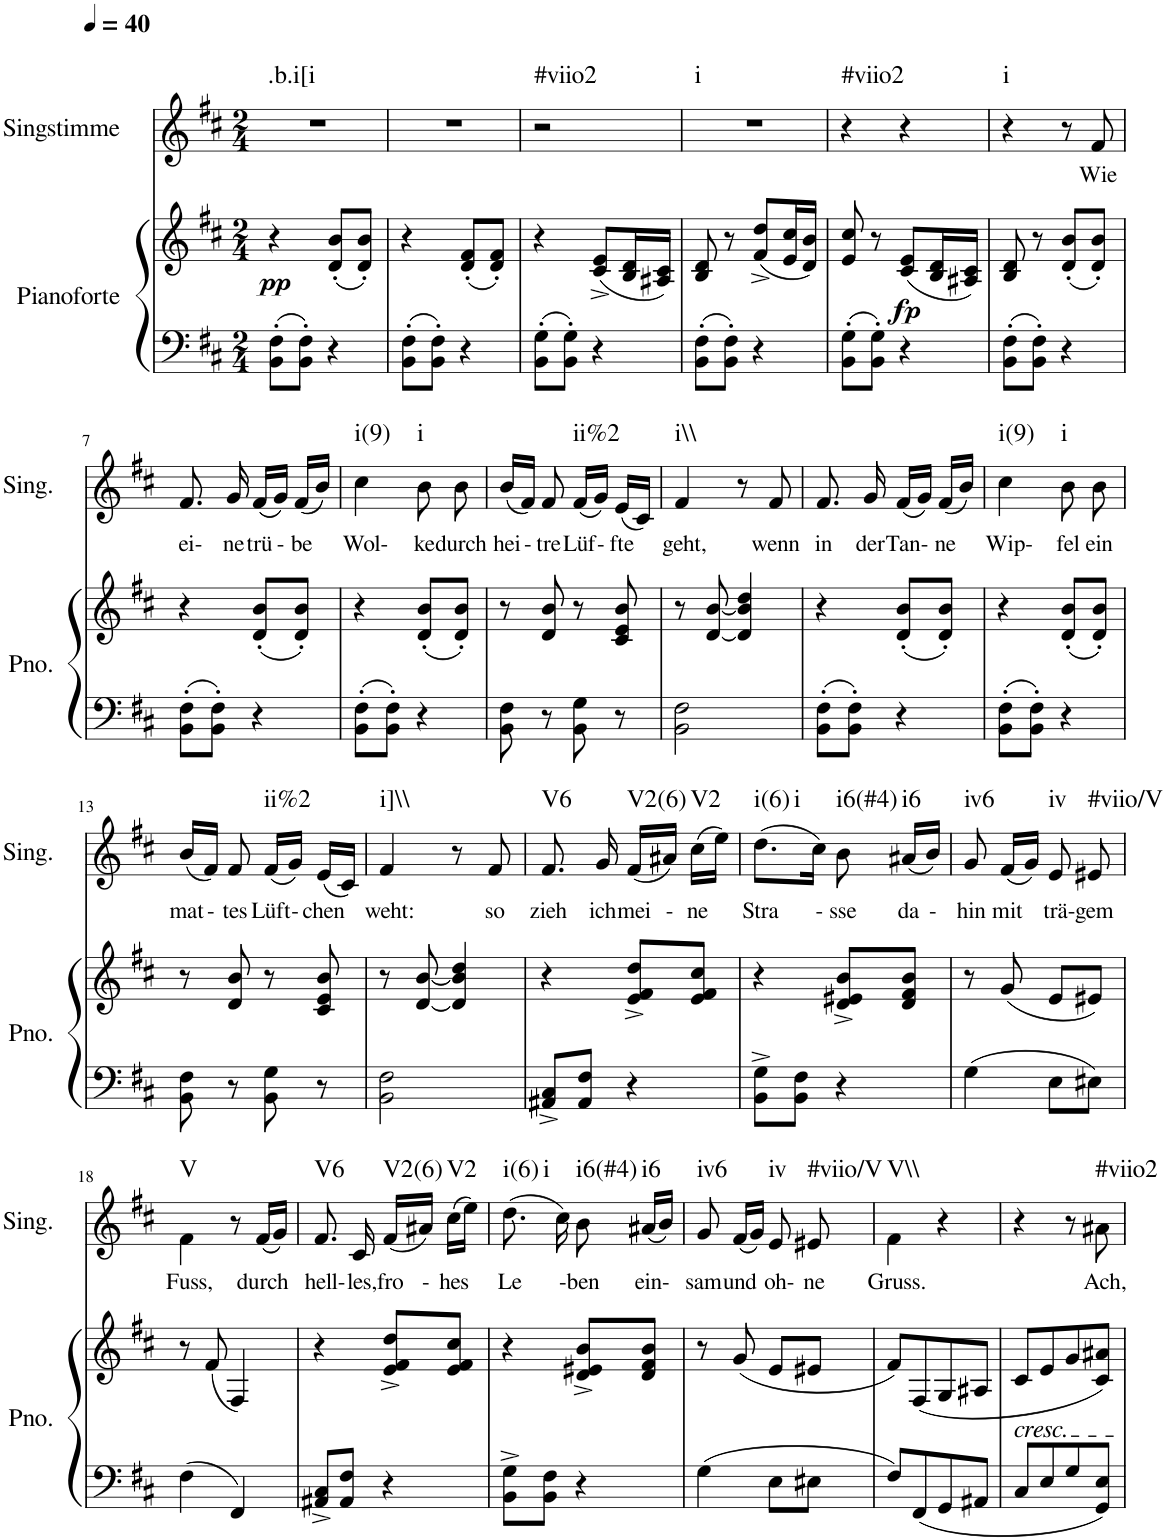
**kern	**kern	**dynam	**kern	**text	**harte
*part2	*part2	*part2	*part1	*part1	*part1
*staff3	*staff2	*staff2/3	*staff1	*staff1	*
*I"Pianoforte	*	*	*I"Singstimme	*	*
*I'Pno.	*	*	*I'Sing.	*	*
*clefF4	*clefG2	*	*clefG2	*	*
*k[f#c#]	*k[f#c#]	*	*k[f#c#]	*	*
*M2/4	*M2/4	*	*M2/4	*	*
*MM40	*MM40	*	*MM40	*	*
=1	=1	=1	=1	=1	=1
!	!	!LO:DY:b	!	!	!LO:H:kt=.b.i[i
8BB\' 8F#\'L	4r	pp	2r	.	N
8BB\' 8F#\'J	.	.	.	.	.
4r	(8d/' 8b/'L	.	.	.	.
.	8d/' 8b/'J)	.	.	.	.
=2	=2	=2	=2	=2	=2
8BB\' 8F#\'L	4r	.	2r	.	.
8BB\' 8F#\'J	.	.	.	.	.
4r	(8d/' 8f#/'L	.	.	.	.
.	8d/' 8f#/'J)	.	.	.	.
=3	=3	=3	=3	=3	=3
!	!	!	!	!	!LO:H:kt=#viio2
8BB\' 8G\'L	4r	.	2r	.	N
8BB\' 8G\'J	.	.	.	.	.
4r	(8c#/^ 8e/^L	.	.	.	.
.	16B/ 16d/L	.	.	.	.
.	16A#X/ 16c#/JJ)	.	.	.	.
=4	=4	=4	=4	=4	=4
!	!	!	!	!	!LO:H:kt=i
8BB\' 8F#\'L	8B/ 8d/	.	2r	.	N
8BB\' 8F#\'J	8r	.	.	.	.
4r	(8f#/^ 8dd/^L	.	.	.	.
.	16e/ 16cc#/L	.	.	.	.
.	16d/ 16b/JJ)	.	.	.	.
=5	=5	=5	=5	=5	=5
!	!	!	!	!	!LO:H:kt=#viio2
8BB\' 8G\'L	8e/ 8cc#/	.	4r	.	N
8BB\' 8G\'J	8r	.	.	.	.
!	!	!LO:DY:b	!	!	!
4r	(8c#/ 8e/L	fp	4r	.	.
.	16B/ 16d/L	.	.	.	.
.	16A#X/ 16c#/JJ)	.	.	.	.
=6	=6	=6	=6	=6	=6
!	!	!	!	!	!LO:H:kt=i
8BB\' 8F#\'L	8B/ 8d/	.	4r	.	N
8BB\' 8F#\'J	8r	.	.	.	.
4r	(8d/' 8b/'L	.	8r	.	.
!	!	!	!	!LO:LY:b	!
.	8d/' 8b/'J)	.	8f#/	Wie	.
!!LO:LB:g=z
=7	=7	=7	=7	=7	=7
!	!	!	!	!LO:LY:b	!
8BB\' 8F#\'L	4r	.	8.f#/	ei-	.
8BB\' 8F#\'J	.	.	.	.	.
!	!	!	!	!LO:LY:b	!
.	.	.	16g/	ne	.
!	!	!	!	!LO:LY:b	!
4r	(8d/' 8b/'L	.	(16f#/LL	trü	.
!	!	!	!	!LO:LY:b	!
.	.	.	16g/JJ)	-	.
!	!	!	!	!LO:LY:b	!
.	8d/' 8b/'J)	.	(16f#/LL	be	.
.	.	.	16b/JJ)	.	.
=8	=8	=8	=8	=8	=8
!	!	!	!	!LO:LY:b	!LO:H:kt=i(9)
8BB\' 8F#\'L	4r	.	4cc#\	Wol-	N
8BB\' 8F#\'J	.	.	.	.	.
!	!	!	!	!LO:LY:b	!LO:H:kt=i
4r	(8d/' 8b/'L	.	8b\	ke	N
!	!	!	!	!LO:LY:b	!
.	8d/' 8b/'J)	.	8b\	durch	.
=9	=9	=9	=9	=9	=9
!	!	!	!	!LO:LY:b	!
8BB\ 8F#\	8r	.	(16b/LL	hei	.
!	!	!	!	!LO:LY:b	!
.	.	.	16f#/JJ)	-	.
!	!	!	!	!LO:LY:b	!
8r	8d/ 8b/	.	8f#/	tre	.
!	!	!	!	!LO:LY:b	!LO:H:kt=ii%2
8BB\ 8G\	8r	.	(16f#/LL	Lüf	N
!	!	!	!	!LO:LY:b	!
.	.	.	16g/JJ)	-	.
!	!	!	!	!LO:LY:b	!
8r	8c#/ 8e/ 8b/	.	(16e/LL	fte	.
.	.	.	16c#/JJ)	.	.
=10	=10	=10	=10	=10	=10
!	!	!	!	!LO:LY:b	!LO:H:kt=i\\
2BB\ 2F#\	8r	.	4f#/	geht,	N
.	[8d/ [<8b/	.	.	.	.
.	4d/] 4b/] 4dd/	.	8r	.	.
!	!	!	!	!LO:LY:b	!
.	.	.	8f#/	wenn	.
=11	=11	=11	=11	=11	=11
!	!	!	!	!LO:LY:b	!
8BB\' 8F#\'L	4r	.	8.f#/	in	.
8BB\' 8F#\'J	.	.	.	.	.
!	!	!	!	!LO:LY:b	!
.	.	.	16g/	der	.
!	!	!	!	!LO:LY:b	!
4r	(8d/' 8b/'L	.	(16f#/LL	Tan	.
!	!	!	!	!LO:LY:b	!
.	.	.	16g/JJ)	-	.
!	!	!	!	!LO:LY:b	!
.	8d/' 8b/'J)	.	(16f#/LL	ne	.
.	.	.	16b/JJ)	.	.
=12	=12	=12	=12	=12	=12
!	!	!	!	!LO:LY:b	!LO:H:kt=i(9)
8BB\' 8F#\'L	4r	.	4cc#\	Wip-	N
8BB\' 8F#\'J	.	.	.	.	.
!	!	!	!	!LO:LY:b	!LO:H:kt=i
4r	(8d/' 8b/'L	.	8b\	fel	N
!	!	!	!	!LO:LY:b	!
.	8d/' 8b/'J)	.	8b\	ein	.
!!LO:LB:g=z
=13	=13	=13	=13	=13	=13
!	!	!	!	!LO:LY:b	!
8BB\ 8F#\	8r	.	(16b/LL	mat	.
!	!	!	!	!LO:LY:b	!
.	.	.	16f#/JJ)	-	.
!	!	!	!	!LO:LY:b	!
8r	8d/ 8b/	.	8f#/	tes	.
!	!	!	!	!LO:LY:b	!LO:H:kt=ii%2
8BB\ 8G\	8r	.	(16f#/LL	Lüft	N
!	!	!	!	!LO:LY:b	!
.	.	.	16g/JJ)	-	.
!	!	!	!	!LO:LY:b	!
8r	8c#/ 8e/ 8b/	.	(16e/LL	chen	.
.	.	.	16c#/JJ)	.	.
=14	=14	=14	=14	=14	=14
!	!	!	!	!LO:LY:b	!LO:H:kt=i]\\
2BB\ 2F#\	8r	.	4f#/	weht:	N
.	[8d/ [<8b/	.	.	.	.
.	4d/] 4b/] 4dd/	.	8r	.	.
!	!	!	!	!LO:LY:b	!
.	.	.	8f#/	so	.
=15	=15	=15	=15	=15	=15
!	!	!	!	!LO:LY:b	!LO:H:kt=V6
8AA#X/^ 8C#/^L	4r	.	8.f#/	zieh	N
8AA#/ 8F#/J	.	.	.	.	.
!	!	!	!	!LO:LY:b	!
.	.	.	16g/	ich	.
!	!	!	!	!LO:LY:b	!LO:H:kt=V2(6)
4r	8e/^ 8f#/^ 8dd/^L	.	(16f#/LL	mei	N
!	!	!	!	!LO:LY:b	!
.	.	.	16a#X/JJ)	-	.
!	!	!	!	!LO:LY:b	!LO:H:kt=V2
.	8e/ 8f#/ 8cc#/J	.	(16cc#\LL	ne	N
.	.	.	16ee\JJ)	.	.
=16	=16	=16	=16	=16	=16
!	!	!	!	!LO:LY:b	!LO:H:n=1:kt=i(6)
!	!	!	!	!	!LO:H:n=2:kt=i
8BB\^ 8G\^L	4r	.	(8.dd\L	Stra	N N
8BB\ 8F#\J	.	.	.	.	.
!	!	!	!	!LO:LY:b	!
.	.	.	16cc#\Jk)	-	.
!	!	!	!	!LO:LY:b	!LO:H:kt=i6(#4)
4r	8d/^ 8e#X/^ 8b/^L	.	8b\	sse	N
!	!	!	!	!LO:LY:b	!LO:H:kt=i6
.	8d/ 8f#/ 8b/J	.	(16a#X/LL	da	N
!	!	!	!	!LO:LY:b	!
.	.	.	16b/JJ)	-	.
=17	=17	=17	=17	=17	=17
!	!	!	!	!LO:LY:b	!LO:H:kt=iv6
4G\	8r	.	8g/	hin	N
!	!	!	!	!LO:LY:b	!
.	(8g/	.	(16f#/LL	mit	.
.	.	.	16g/JJ)	.	.
!	!	!	!	!LO:LY:b	!LO:H:kt=iv
8E\L	8e/L	.	8e/	trä-	N
!	!	!	!	!LO:LY:b	!LO:H:kt=#viio/V
8E#X\J	8e#X/J)	.	8e#X/	gem	N
!!LO:LB:g=z
=18	=18	=18	=18	=18	=18
!	!	!	!	!LO:LY:b	!LO:H:kt=V
4F#\	8r	.	4f#\	Fuss,	N
.	(8f#/	.	.	.	.
4FF#/	4F#/)	.	8r	.	.
!	!	!	!	!LO:LY:b	!
.	.	.	(16f#/LL	durch	.
.	.	.	16g/JJ)	.	.
=19	=19	=19	=19	=19	=19
!	!	!	!	!LO:LY:b	!LO:H:kt=V6
8AA#X/^ 8C#/^L	4r	.	8.f#/	hell-	N
8AA#/ 8F#/J	.	.	.	.	.
!	!	!	!	!LO:LY:b	!
.	.	.	16c#/	les,	.
!	!	!	!	!LO:LY:b	!LO:H:kt=V2(6)
4r	8e/^ 8f#/^ 8dd/^L	.	(16f#/LL	fro	N
!	!	!	!	!LO:LY:b	!
.	.	.	16a#X/JJ)	-	.
!	!	!	!	!LO:LY:b	!LO:H:kt=V2
.	8e/ 8f#/ 8cc#/J	.	(16cc#\LL	hes	N
.	.	.	16ee\JJ)	.	.
=20	=20	=20	=20	=20	=20
!	!	!	!	!LO:LY:b	!LO:H:n=1:kt=i(6)
!	!	!	!	!	!LO:H:n=2:kt=i
8BB\^ 8G\^L	4r	.	(8.dd\	Le	N N
8BB\ 8F#\J	.	.	.	.	.
!	!	!	!	!LO:LY:b	!
.	.	.	16cc#\)	-	.
!	!	!	!	!LO:LY:b	!LO:H:kt=i6(#4)
4r	8d/^ 8e#X/^ 8b/^L	.	8b\	ben	N
!	!	!	!	!LO:LY:b	!LO:H:kt=i6
.	8d/ 8f#/ 8b/J	.	(16a#X/LL	ein	N
!	!	!	!	!LO:LY:b	!
.	.	.	16b/JJ)	-	.
=21	=21	=21	=21	=21	=21
!	!	!	!	!LO:LY:b	!LO:H:kt=iv6
4G\	8r	.	8g/	sam	N
!	!	!	!	!LO:LY:b	!
.	(8g/	.	(16f#/LL	und	.
.	.	.	16g/JJ)	.	.
!	!	!	!	!LO:LY:b	!LO:H:kt=iv
8E\L	8e/L	.	8e/	oh-	N
!	!	!	!	!LO:LY:b	!LO:H:kt=#viio/V
8E#X\J	8e#X/J	.	8e#X/	ne	N
=22	=22	=22	=22	=22	=22
!	!	!	!	!LO:LY:b	!LO:H:kt=V\\
8F#/L	8f#/L)	.	4f#\	Gruss.	N
8FF#/	(<8F#/	.	.	.	.
8GG/	8G/	.	4r	.	.
8AA#X/J	8A#X/J	.	.	.	.
=23	=23	=23	=23	=23	=23
!	!LO:TX:b:i:t=cresc.	!	!	!	!
8C#/L	8c#/L	.	4r	.	.
8E/	8e/	.	.	.	.
8G/	8g/	.	8r	.	.
!	!	!	!	!LO:LY:b	!LO:H:kt=#viio2
8GG/ 8E/J	8c#/ 8a#X/J)	.	8a#X\	Ach,	N
=	=	=	=	=	=
*-	*-	*-	*-	*-	*-
